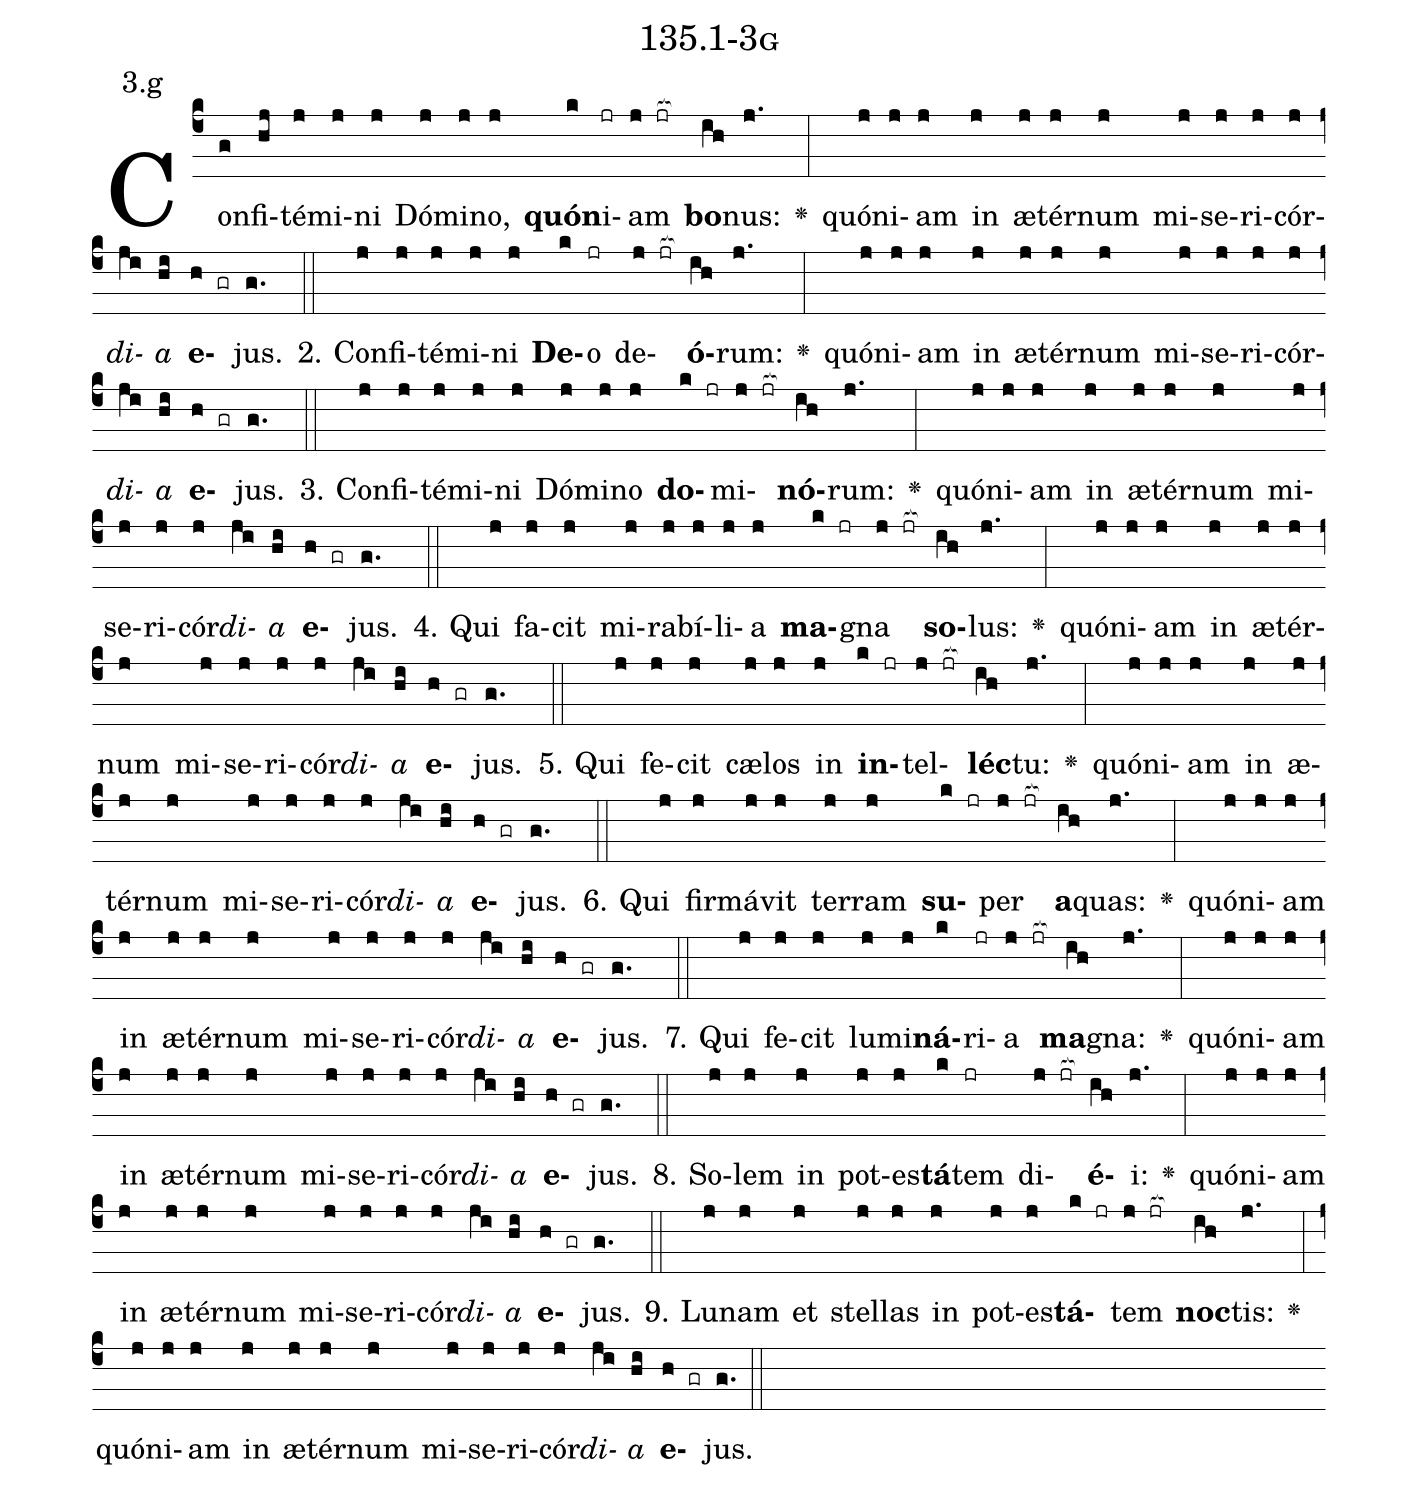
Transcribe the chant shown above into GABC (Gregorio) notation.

name: 135.1-3g;
annotation: 3.g;
%%
(c4)Con(g)fi(hj)té(j)mi(j)ni(j) Dó(j)mi(j)no,(j) <b>quón</b>(k)i(jr)am(j jr[ocb:1{]) <b>bo</b>(ih[ocb:0}])nus:(j.) <v>\greheightstar</v>(:) quón(j)i(j)am(j) in(j) æ(j)tér(j)num(j) mi(j)se(j)ri(j)cór(j)<i>di</i>(ji)<i>a</i>(hi) <b>e</b>(h gr)jus.(g.) (::)
2. Con(j)fi(j)té(j)mi(j)ni(j) <b>De</b>(k)o(jr) de(j jr[ocb:1{])<b>ó</b>(ih[ocb:0}])rum:(j.) <v>\greheightstar</v>(:) quón(j)i(j)am(j) in(j) æ(j)tér(j)num(j) mi(j)se(j)ri(j)cór(j)<i>di</i>(ji)<i>a</i>(hi) <b>e</b>(h gr)jus.(g.) (::)
3. Con(j)fi(j)té(j)mi(j)ni(j) Dó(j)mi(j)no(j) <b>do</b>(k jr)mi(j jr[ocb:1{])<b>nó</b>(ih[ocb:0}])rum:(j.) <v>\greheightstar</v>(:) quón(j)i(j)am(j) in(j) æ(j)tér(j)num(j) mi(j)se(j)ri(j)cór(j)<i>di</i>(ji)<i>a</i>(hi) <b>e</b>(h gr)jus.(g.) (::)
4. Qui(j) fa(j)cit(j) mi(j)ra(j)bí(j)li(j)a(j) <b>ma</b>(k jr)gna(j jr[ocb:1{]) <b>so</b>(ih[ocb:0}])lus:(j.) <v>\greheightstar</v>(:) quón(j)i(j)am(j) in(j) æ(j)tér(j)num(j) mi(j)se(j)ri(j)cór(j)<i>di</i>(ji)<i>a</i>(hi) <b>e</b>(h gr)jus.(g.) (::)
5. Qui(j) fe(j)cit(j) cæ(j)los(j) in(j) <b>in</b>(k jr)tel(j jr[ocb:1{])<b>léc</b>(ih[ocb:0}])tu:(j.) <v>\greheightstar</v>(:) quón(j)i(j)am(j) in(j) æ(j)tér(j)num(j) mi(j)se(j)ri(j)cór(j)<i>di</i>(ji)<i>a</i>(hi) <b>e</b>(h gr)jus.(g.) (::)
6. Qui(j) fir(j)má(j)vit(j) ter(j)ram(j) <b>su</b>(k jr)per(j jr[ocb:1{]) <b>a</b>(ih[ocb:0}])quas:(j.) <v>\greheightstar</v>(:) quón(j)i(j)am(j) in(j) æ(j)tér(j)num(j) mi(j)se(j)ri(j)cór(j)<i>di</i>(ji)<i>a</i>(hi) <b>e</b>(h gr)jus.(g.) (::)
7. Qui(j) fe(j)cit(j) lu(j)mi(j)<b>ná</b>(k)ri(jr)a(j jr[ocb:1{]) <b>ma</b>(ih[ocb:0}])gna:(j.) <v>\greheightstar</v>(:) quón(j)i(j)am(j) in(j) æ(j)tér(j)num(j) mi(j)se(j)ri(j)cór(j)<i>di</i>(ji)<i>a</i>(hi) <b>e</b>(h gr)jus.(g.) (::)
8. So(j)lem(j) in(j) pot(j)es(j)<b>tá</b>(k)tem(jr) di(j jr[ocb:1{])<b>é</b>(ih[ocb:0}])i:(j.) <v>\greheightstar</v>(:) quón(j)i(j)am(j) in(j) æ(j)tér(j)num(j) mi(j)se(j)ri(j)cór(j)<i>di</i>(ji)<i>a</i>(hi) <b>e</b>(h gr)jus.(g.) (::)
9. Lu(j)nam(j) et(j) stel(j)las(j) in(j) pot(j)es(j)<b>tá</b>(k jr)tem(j jr[ocb:1{]) <b>noc</b>(ih[ocb:0}])tis:(j.) <v>\greheightstar</v>(:) quón(j)i(j)am(j) in(j) æ(j)tér(j)num(j) mi(j)se(j)ri(j)cór(j)<i>di</i>(ji)<i>a</i>(hi) <b>e</b>(h gr)jus.(g.) (::)
